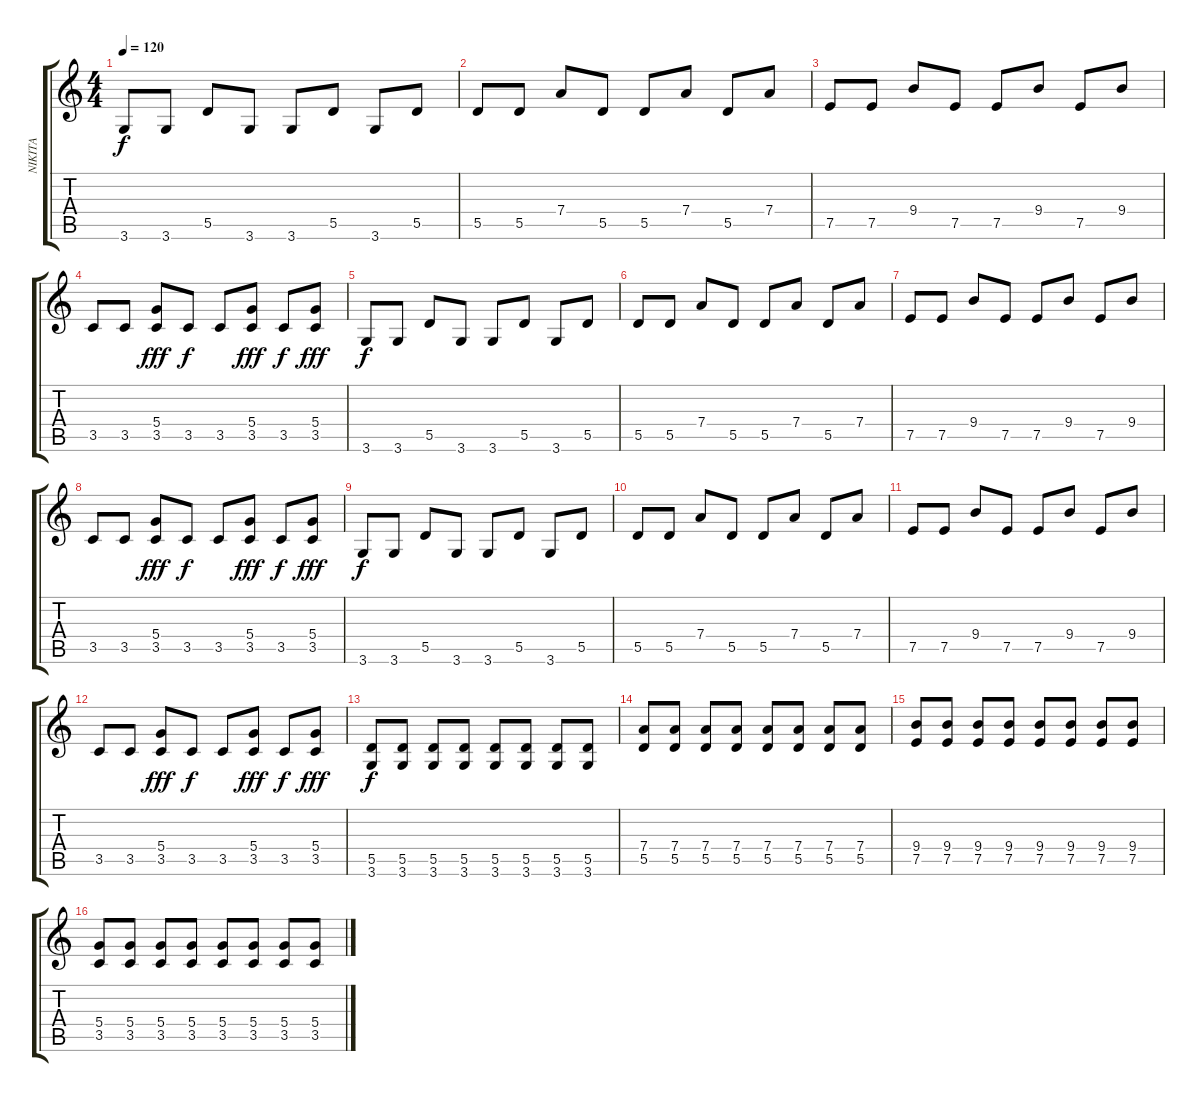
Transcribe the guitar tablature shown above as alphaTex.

\track ("NIKITA" "NIKITA") {instrument distortionguitar}
\staff {score tabs}
\tuning (E4 B3 G3 D3 A2 E2) {hide}
\ts (4 4)
\tempo 120
\clef g2
\ks c
3.6.8{dy f} 3.6.8 5.5.8 3.6.8 3.6.8 5.5.8 3.6.8 5.5.8 |
5.5.8 5.5.8 7.4.8 5.5.8 5.5.8 7.4.8 5.5.8 7.4.8 |
7.5.8 7.5.8 9.4.8 7.5.8 7.5.8 9.4.8 7.5.8 9.4.8 |
3.5.8 3.5.8 (5.4 3.5).8{dy fff} 3.5.8{dy f} 3.5.8 (5.4 3.5).8{dy fff} 3.5.8{dy f} (5.4 3.5).8{dy fff} |
3.6.8{dy f} 3.6.8 5.5.8 3.6.8 3.6.8 5.5.8 3.6.8 5.5.8 |
5.5.8 5.5.8 7.4.8 5.5.8 5.5.8 7.4.8 5.5.8 7.4.8 |
7.5.8 7.5.8 9.4.8 7.5.8 7.5.8 9.4.8 7.5.8 9.4.8 |
3.5.8 3.5.8 (5.4 3.5).8{dy fff} 3.5.8{dy f} 3.5.8 (5.4 3.5).8{dy fff} 3.5.8{dy f} (5.4 3.5).8{dy fff} |
3.6.8{dy f} 3.6.8 5.5.8 3.6.8 3.6.8 5.5.8 3.6.8 5.5.8 |
5.5.8 5.5.8 7.4.8 5.5.8 5.5.8 7.4.8 5.5.8 7.4.8 |
7.5.8 7.5.8 9.4.8 7.5.8 7.5.8 9.4.8 7.5.8 9.4.8 |
3.5.8 3.5.8 (5.4 3.5).8{dy fff} 3.5.8{dy f} 3.5.8 (5.4 3.5).8{dy fff} 3.5.8{dy f} (5.4 3.5).8{dy fff} |
(5.5 3.6).8{dy f} (5.5 3.6).8 (5.5 3.6).8 (5.5 3.6).8 (5.5 3.6).8 (5.5 3.6).8 (5.5 3.6).8 (5.5 3.6).8 |
(7.4 5.5).8 (7.4 5.5).8 (7.4 5.5).8 (7.4 5.5).8 (7.4 5.5).8 (7.4 5.5).8 (7.4 5.5).8 (7.4 5.5).8 |
(9.4 7.5).8 (9.4 7.5).8 (9.4 7.5).8 (9.4 7.5).8 (9.4 7.5).8 (9.4 7.5).8 (9.4 7.5).8 (9.4 7.5).8 |
(5.4 3.5).8 (5.4 3.5).8 (5.4 3.5).8 (5.4 3.5).8 (5.4 3.5).8 (5.4 3.5).8 (5.4 3.5).8 (5.4 3.5).8
